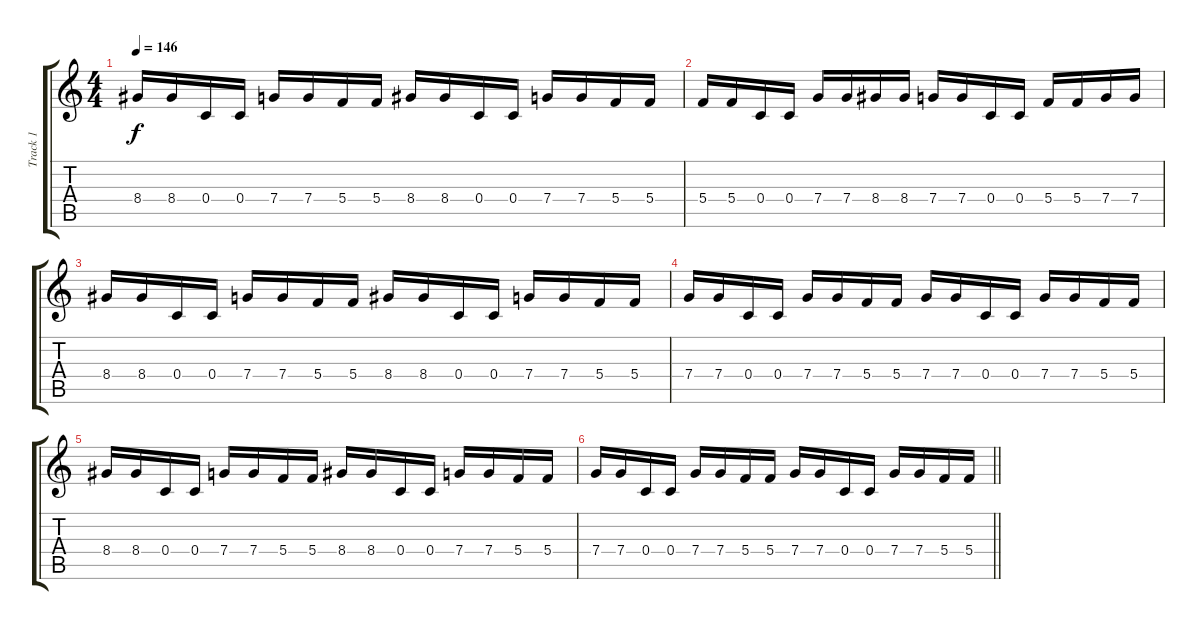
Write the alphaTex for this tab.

\track ("Track 1" "Track 1") {instrument distortionguitar}
\staff {score tabs}
\tuning (D4 A3 F3 C3 G2 C2) {hide}
\ts (4 4)
\tempo 146
\clef g2
\ks c
8.4.16{dy f} 8.4.16 0.4.16 0.4.16 7.4.16 7.4.16 5.4.16 5.4.16 8.4.16 8.4.16 0.4.16 0.4.16 7.4.16 7.4.16 5.4.16 5.4.16 |
5.4.16 5.4.16 0.4.16 0.4.16 7.4.16 7.4.16 8.4.16 8.4.16 7.4.16 7.4.16 0.4.16 0.4.16 5.4.16 5.4.16 7.4.16 7.4.16 |
8.4.16 8.4.16 0.4.16 0.4.16 7.4.16 7.4.16 5.4.16 5.4.16 8.4.16 8.4.16 0.4.16 0.4.16 7.4.16 7.4.16 5.4.16 5.4.16 |
7.4.16 7.4.16 0.4.16 0.4.16 7.4.16 7.4.16 5.4.16 5.4.16 7.4.16 7.4.16 0.4.16 0.4.16 7.4.16 7.4.16 5.4.16 5.4.16 |
8.4.16 8.4.16 0.4.16 0.4.16 7.4.16 7.4.16 5.4.16 5.4.16 8.4.16 8.4.16 0.4.16 0.4.16 7.4.16 7.4.16 5.4.16 5.4.16 |
\barLineRight lightlight
7.4.16 7.4.16 0.4.16 0.4.16 7.4.16 7.4.16 5.4.16 5.4.16 7.4.16 7.4.16 0.4.16 0.4.16 7.4.16 7.4.16 5.4.16 5.4.16
